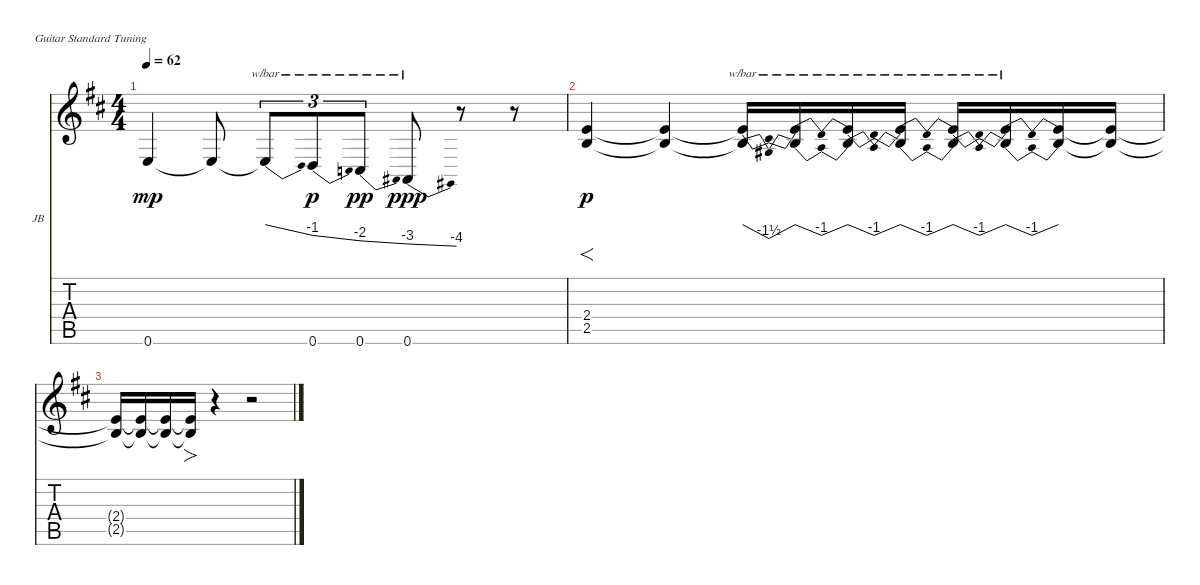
\defaultSystemsLayout 4
\bracketExtendMode nobrackets
\firstSystemTrackNameOrientation horizontal
\otherSystemsTrackNameOrientation horizontal
\track ("Jeff Beck" "JB") {instrument overdrivenguitar}
\staff {score tabs}
\tuning (E4 B3 G3 D3 A2 E2)
\ts (4 4)
\tempo 62
\clef g2
\ks bminor
0.6.4{dy mp} 0.6{t}.8 0.6{t}.8{tu (3 2) tbe (dive default 0 0 4.8 -4)} 0.6.8{tu (3 2) tbe (dive default 0 -4 19.8 -8) dy p} 0.6.8{tu (3 2) tbe (dive default 0 -8 45 -12) dy pp} 0.6.8{tbe (dive default 0 -12 45 -16) dy ppp} r.8 r.8 |
(2.5 2.4).4{f dy p} (2.4{t} 2.5{t}).4 (2.5{t} 2.4{t}).16{tbe (dip default 0 0 3 -6 3.5999999999999996 -6 10.799999999999999 0)} (2.4{t} 2.5{t}).16{tbe (dip default 0 0 15 -4 30 0)} (2.5{t} 2.4{t}).16{tbe (dip default 0 0 15 -4 30 0)} (2.4{t} 2.5{t}).16{tbe (dip default 0 0 15 -4 30 0)} (2.5{t} 2.4{t}).16{tbe (dip default 0 0 15 -4 30 0)} (2.4{t} 2.5{t}).16{tbe (dip default 0 0 15 -4 30 0)} (2.4{t} 2.5{t}).16 (2.4{t} 2.5{t}).16 |
(2.4{t} 2.5{t}).16 (2.4{t} 2.5{t}).16 (2.4{t} 2.5{t}).16 (2.4{t} 2.5{t}).16{fo} r.4 r.2
